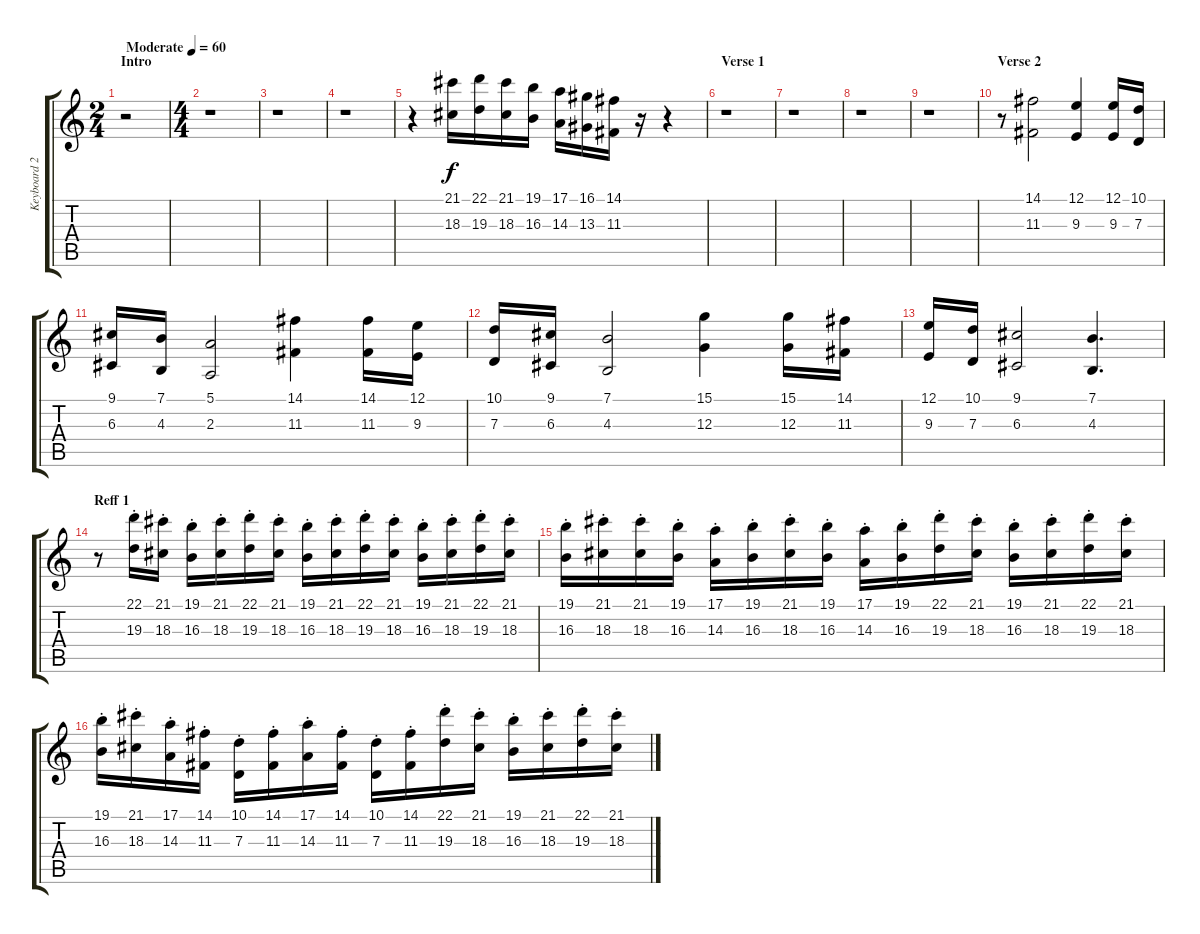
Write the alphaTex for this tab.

\track ("Keyboard 2" "Keyboard 2") {instrument lead2sawtooth}
\staff {score tabs}
\tuning (E4 B3 G3 D3 A2 E2) {hide}
\ts (2 4)
\section ("" "Intro")
\tempo (60 "Moderate")
\clef g2
\ks c
r.2{dy f instrument lead2sawtooth} |
\ts (4 4)
r.1 |
r.1 |
r.1 |
r.4 (21.1 18.3).16 (22.1 19.3).16 (21.1 18.3).16 (19.1 16.3).16 (17.1 14.3).16 (16.1 13.3).16 (14.1 11.3).16 r.16 r.4 |
\section ("" "Verse 1")
r.1 |
r.1 |
r.1 |
r.1 |
\section ("" "Verse 2")
r.8 (14.1 11.3).2 (12.1 9.3).4 (12.1 9.3).16 (10.1 7.3).16 |
(9.1 6.3).16 (7.1 4.3).16 (5.1 2.3).2 (14.1 11.3).4 (14.1 11.3).16 (12.1 9.3).16 |
(10.1 7.3).16 (9.1 6.3).16 (7.1 4.3).2 (15.1 12.3).4 (15.1 12.3).16 (14.1 11.3).16 |
(12.1 9.3).16 (10.1 7.3).16 (9.1 6.3).2 (7.1 4.3).4{d} |
\section ("" "Reff 1")
r.8 (22.1{st} 19.3{st}).16 (21.1{st} 18.3{st}).16 (19.1{st} 16.3{st}).16 (21.1{st} 18.3{st}).16 (22.1{st} 19.3{st}).16 (21.1{st} 18.3{st}).16 (19.1{st} 16.3{st}).16 (21.1{st} 18.3{st}).16 (22.1{st} 19.3{st}).16 (21.1{st} 18.3{st}).16 (19.1{st} 16.3{st}).16 (21.1{st} 18.3{st}).16 (22.1{st} 19.3{st}).16 (21.1{st} 18.3{st}).16 |
(19.1{st} 16.3{st}).16 (21.1{st} 18.3{st}).16 (21.1{st} 18.3{st}).16 (19.1{st} 16.3{st}).16 (17.1{st} 14.3{st}).16 (19.1{st} 16.3{st}).16 (21.1{st} 18.3{st}).16 (19.1{st} 16.3{st}).16 (17.1{st} 14.3{st}).16 (19.1{st} 16.3{st}).16 (22.1{st} 19.3{st}).16 (21.1{st} 18.3{st}).16 (19.1{st} 16.3{st}).16 (21.1{st} 18.3{st}).16 (22.1{st} 19.3{st}).16 (21.1{st} 18.3{st}).16 |
(19.1{st} 16.3{st}).16 (21.1{st} 18.3{st}).16 (17.1{st} 14.3{st}).16 (14.1{st} 11.3{st}).16 (10.1{st} 7.3{st}).16 (14.1{st} 11.3{st}).16 (17.1{st} 14.3{st}).16 (14.1{st} 11.3{st}).16 (10.1{st} 7.3{st}).16 (14.1{st} 11.3{st}).16 (22.1{st} 19.3{st}).16 (21.1{st} 18.3{st}).16 (19.1{st} 16.3{st}).16 (21.1{st} 18.3{st}).16 (22.1{st} 19.3{st}).16 (21.1{st} 18.3{st}).16
